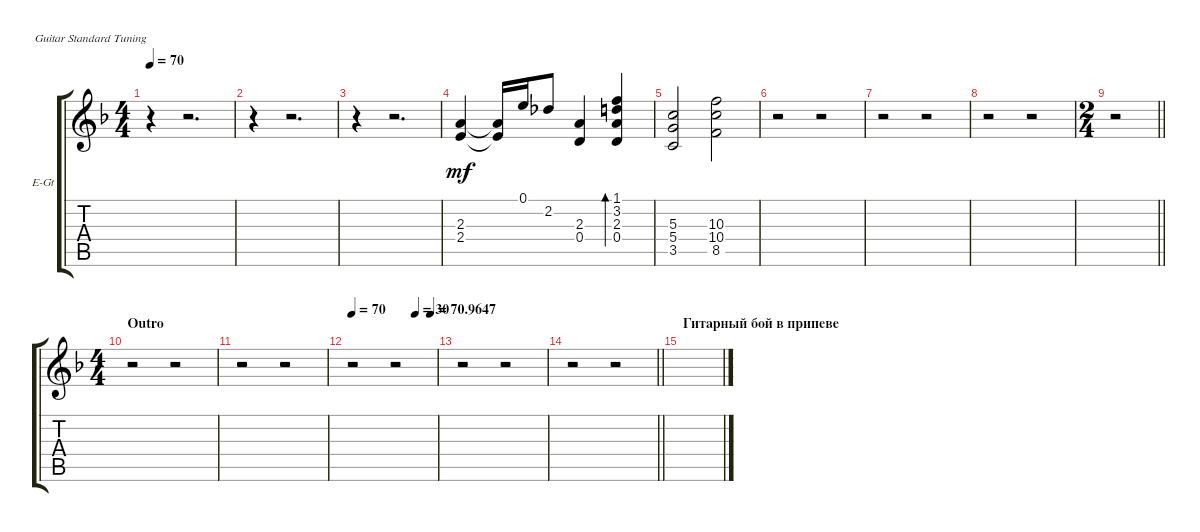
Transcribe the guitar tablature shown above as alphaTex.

\bracketExtendMode groupsimilarinstruments
\firstSystemTrackNameOrientation horizontal
\otherSystemsTrackNameOrientation horizontal
\track ("guitar d2" "E-Gt") {instrument distortionguitar}
\staff {score tabs}
\tuning (E4 B3 G3 D3 A2 E2)
\ts (4 4)
\tempo 70
\clef g2
\ks dminor
r.4{dy f} r.2{d} |
r.4 r.2{d} |
r.4 r.2{d} |
(2.3 2.4).4{dy mf} (2.3{t} 2.4{t}).16 0.1.16 2.2.8 (2.3 0.4).4 (1.1 3.2 2.3 0.4).4{bd 60} |
(5.3 5.4 3.5).2 (10.3 10.4 8.5).2 |
r.2 r.2 |
r.2 r.2 |
r.2 r.2 |
\ts (2 4)
\beaming (8 2 2)
\barLineRight lightlight
r.2 |
\ts (4 4)
\beaming (8 2 2 2 2)
\section ("" "Outro")
r.2 r.2 |
r.2 r.2 |
\tempo 70
\tempo (30 0.75)
\tempo (70.9647 0.93125)
r.2 r.2 |
r.2 r.2 |
\barLineRight lightlight
r.2 r.2 |
\section ("" "Гитарный бой в припеве")
